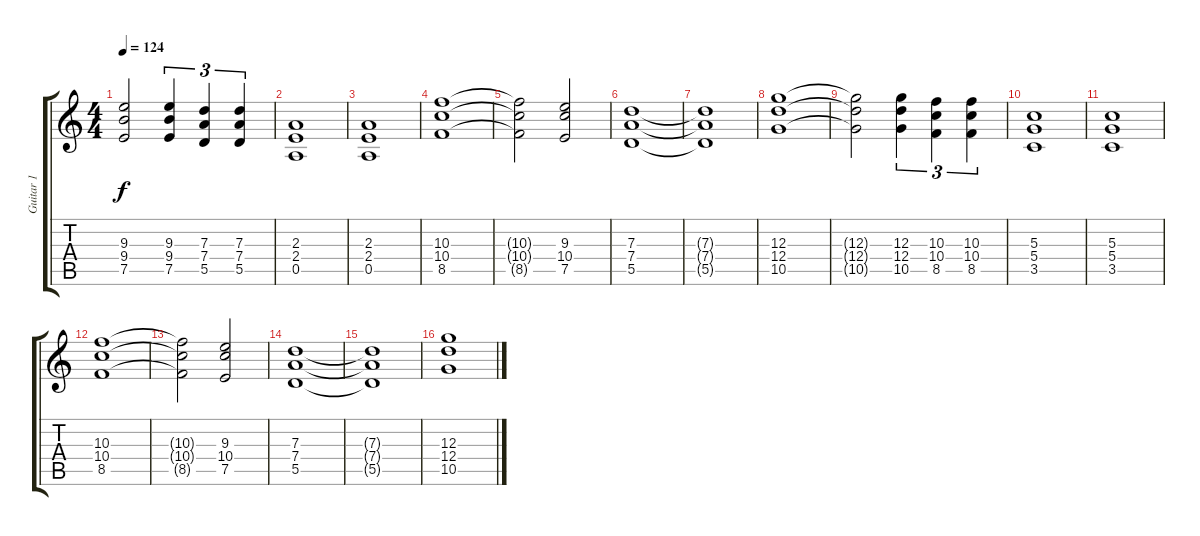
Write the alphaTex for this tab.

\track ("Guitar 1" "Guitar 1") {instrument overdrivenguitar}
\staff {score tabs}
\tuning (E4 B3 G3 D3 A2 E2) {hide}
\ts (4 4)
\tempo 124
\clef g2
\ks c
(9.3{t} 9.4{t} 7.5{t}).2{dy f} (9.3 9.4 7.5).4{tu (3 2)} (7.3 7.4 5.5).4{tu (3 2)} (7.3 7.4 5.5).4{tu (3 2)} |
(2.3 2.4 0.5).1 |
(2.3 2.4 0.5).1 |
\section ("" "")
(10.3 10.4 8.5).1 |
(10.3{t} 10.4{t} 8.5{t}).2 (9.3 10.4 7.5).2 |
(7.3 7.4 5.5).1 |
(7.3{t} 7.4{t} 5.5{t}).1 |
(12.3 12.4 10.5).1 |
(12.3{t} 12.4{t} 10.5{t}).2 (12.3 12.4 10.5).4{tu (3 2)} (10.3 10.4 8.5).4{tu (3 2)} (10.3 10.4 8.5).4{tu (3 2)} |
(5.3 5.4 3.5).1 |
(5.3 5.4 3.5).1 |
\section ("" "")
(10.3 10.4 8.5).1 |
(10.3{t} 10.4{t} 8.5{t}).2 (9.3 10.4 7.5).2 |
(7.3 7.4 5.5).1 |
(7.3{t} 7.4{t} 5.5{t}).1 |
(12.3 12.4 10.5).1
